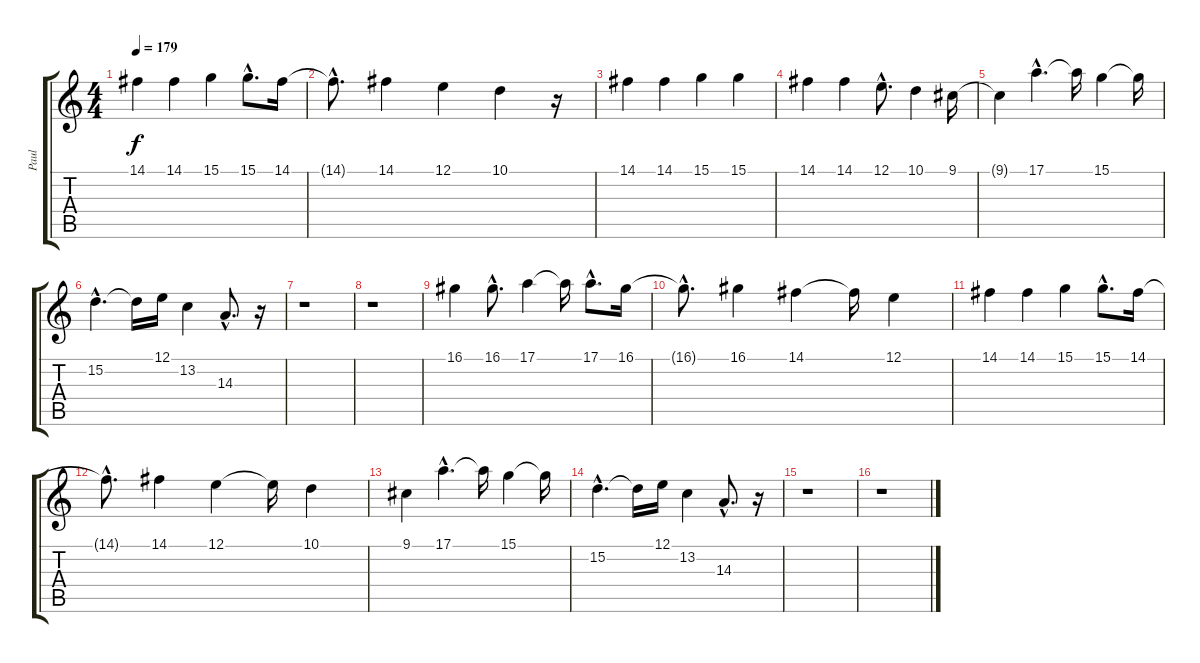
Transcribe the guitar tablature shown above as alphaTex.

\track ("Paul" "Paul") {instrument lead6voice}
\staff {score tabs}
\tuning (E4 B3 G3 D3 A2 E2) {hide}
\ts (4 4)
\tempo 179
\clef g2
\ks c
14.1.4{dy f} 14.1.4 15.1.4 15.1{hac}.8{d} 14.1.16 |
14.1{hac t}.8{d} 14.1.4 12.1.4 10.1.4 r.16 |
14.1.4 14.1.4 15.1.4 15.1.4 |
14.1.4 14.1.4 12.1{hac}.8{d} 10.1.4 9.1.16 |
9.1{t}.4 17.1{hac}.4{d} 17.1{t}.16 15.1.4 15.1{t}.16 |
15.2{hac}.4{d} 15.2{t}.16 12.1.16 13.2.4 14.3{hac}.8{d} r.16 |
r.1 |
r.1 |
16.1.4 16.1{hac}.8{d} 17.1.4 17.1{t}.16 17.1{hac}.8{d} 16.1.16 |
16.1{hac t}.8{d} 16.1.4 14.1.4 14.1{t}.16 12.1.4 |
14.1.4 14.1.4 15.1.4 15.1{hac}.8{d} 14.1.16 |
14.1{hac t}.8{d} 14.1.4 12.1.4 12.1{t}.16 10.1.4 |
9.1.4 17.1{hac}.4{d} 17.1{t}.16 15.1.4 15.1{t}.16 |
15.2{hac}.4{d} 15.2{t}.16 12.1.16 13.2.4 14.3{hac}.8{d} r.16 |
r.1 |
r.1
